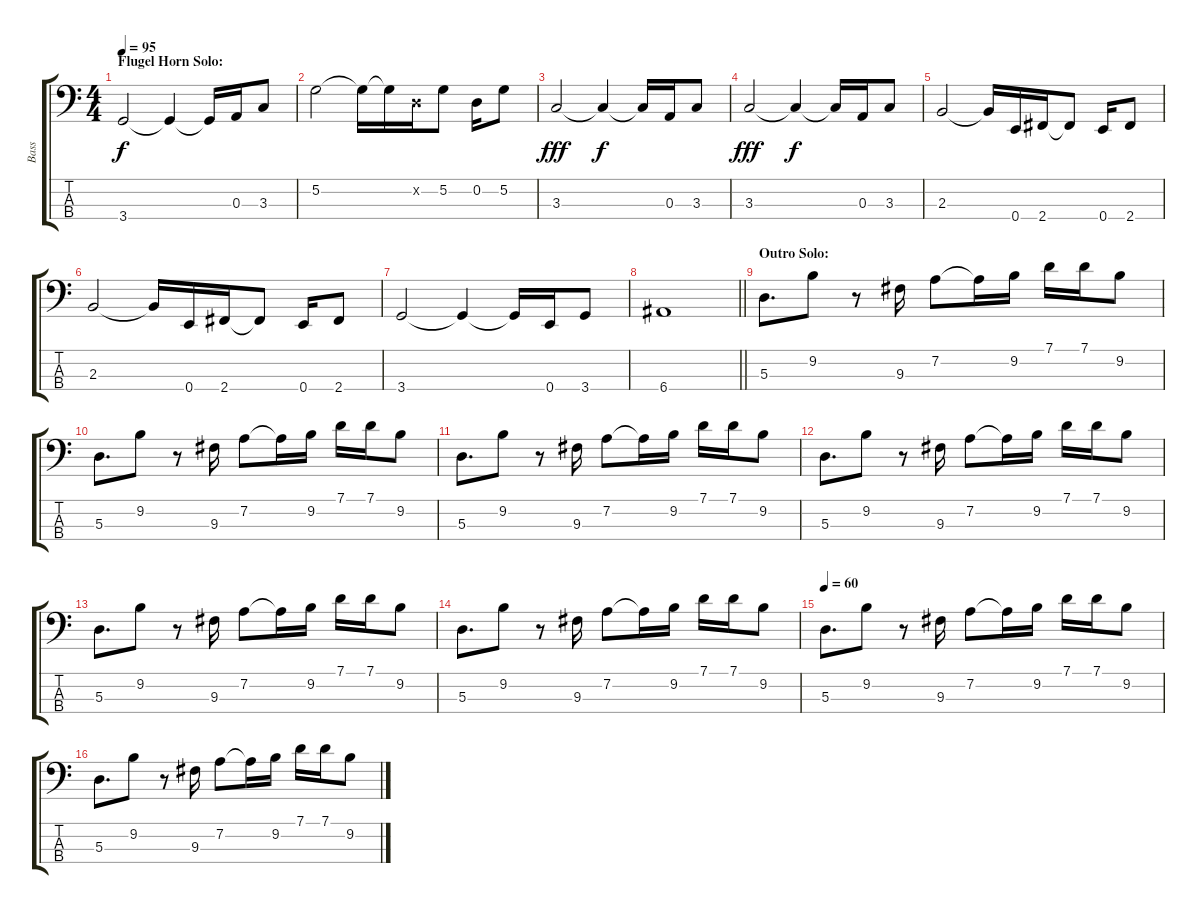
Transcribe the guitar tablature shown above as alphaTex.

\track ("Bass" "Bass") {instrument electricbassfinger}
\staff {score tabs}
\tuning (G2 D2 A1 E1) {hide}
\ts (4 4)
\section ("" "Flugel Horn Solo:")
\tempo 95
\clef f4
\ks c
3.4.2{dy f} 3.4{t}.4 3.4{t}.16 0.3.16 3.3.8 |
5.2.2 5.2{t}.16 5.2{t}.16 0.2{x}.16 5.2.8 0.2.16 5.2.8 |
3.3.2{dy fff} 3.3{t}.4{dy f} 3.3{t}.16 0.3.16 3.3.8 |
3.3.2{dy fff} 3.3{t}.4{dy f} 3.3{t}.16 0.3.16 3.3.8 |
2.3.2 2.3{t}.16 0.4.16 2.4.16 2.4{t}.8 0.4.16 2.4.8 |
2.3.2 2.3{t}.16 0.4.16 2.4.16 2.4{t}.8 0.4.16 2.4.8 |
3.4.2 3.4{t}.4 3.4{t}.16 0.4.16 3.4.8 |
\barLineRight lightlight
6.4.1 |
\section ("" "Outro Solo:")
5.3.8{d} 9.2.8 r.8 9.3.16 7.2.8 7.2{t}.16 9.2.16 7.1.16 7.1.16 9.2.8 |
5.3.8{d} 9.2.8 r.8 9.3.16 7.2.8 7.2{t}.16 9.2.16 7.1.16 7.1.16 9.2.8 |
5.3.8{d} 9.2.8 r.8 9.3.16 7.2.8 7.2{t}.16 9.2.16 7.1.16 7.1.16 9.2.8 |
5.3.8{d} 9.2.8 r.8 9.3.16 7.2.8 7.2{t}.16 9.2.16 7.1.16 7.1.16 9.2.8 |
5.3.8{d} 9.2.8 r.8 9.3.16 7.2.8 7.2{t}.16 9.2.16 7.1.16 7.1.16 9.2.8 |
5.3.8{d} 9.2.8 r.8 9.3.16 7.2.8 7.2{t}.16 9.2.16 7.1.16 7.1.16 9.2.8 |
\tempo 60
5.3.8{d} 9.2.8 r.8 9.3.16 7.2.8 7.2{t}.16 9.2.16 7.1.16 7.1.16 9.2.8 |
5.3.8{d} 9.2.8 r.8 9.3.16 7.2.8 7.2{t}.16 9.2.16 7.1.16 7.1.16 9.2.8
